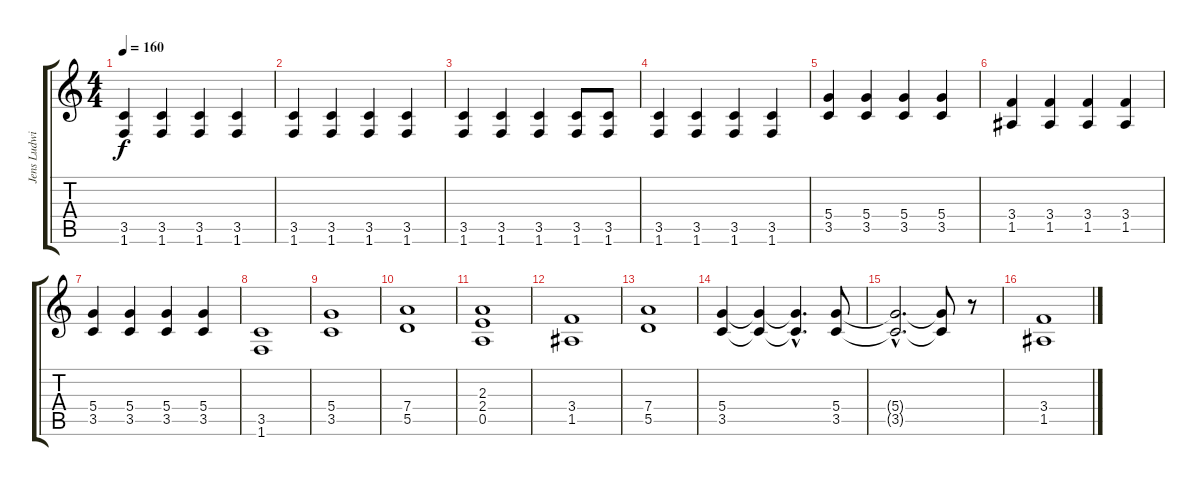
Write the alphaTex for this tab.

\track ("Jens Ludwig" "Jens Ludwi") {instrument distortionguitar}
\staff {score tabs}
\tuning (E4 B3 G3 D3 A2 E2) {hide}
\ts (4 4)
\tempo 160
\clef g2
\ks c
(3.5 1.6).4{dy f} (3.5 1.6).4 (3.5 1.6).4 (3.5 1.6).4 |
(3.5 1.6).4 (3.5 1.6).4 (3.5 1.6).4 (3.5 1.6).4 |
(3.5 1.6).4 (3.5 1.6).4 (3.5 1.6).4 (3.5 1.6).8 (3.5 1.6).8 |
(3.5 1.6).4 (3.5 1.6).4 (3.5 1.6).4 (3.5 1.6).4 |
(5.4 3.5).4 (5.4 3.5).4 (5.4 3.5).4 (5.4 3.5).4 |
(3.4 1.5).4 (3.4 1.5).4 (3.4 1.5).4 (3.4 1.5).4 |
(5.4 3.5).4 (5.4 3.5).4 (5.4 3.5).4 (5.4 3.5).4 |
(3.5 1.6).1 |
(5.4 3.5).1 |
(7.4 5.5).1 |
(2.3 2.4 0.5).1 |
(3.4 1.5).1 |
(7.4 5.5).1 |
(5.4 3.5).4 (5.4{t} 3.5{t}).4 (5.4{hac t} 3.5{hac t}).4{d} (5.4 3.5).8 |
(5.4{hac t} 3.5{hac t}).2{d} (5.4{t} 3.5{t}).8 r.8 |
(3.4 1.5).1
